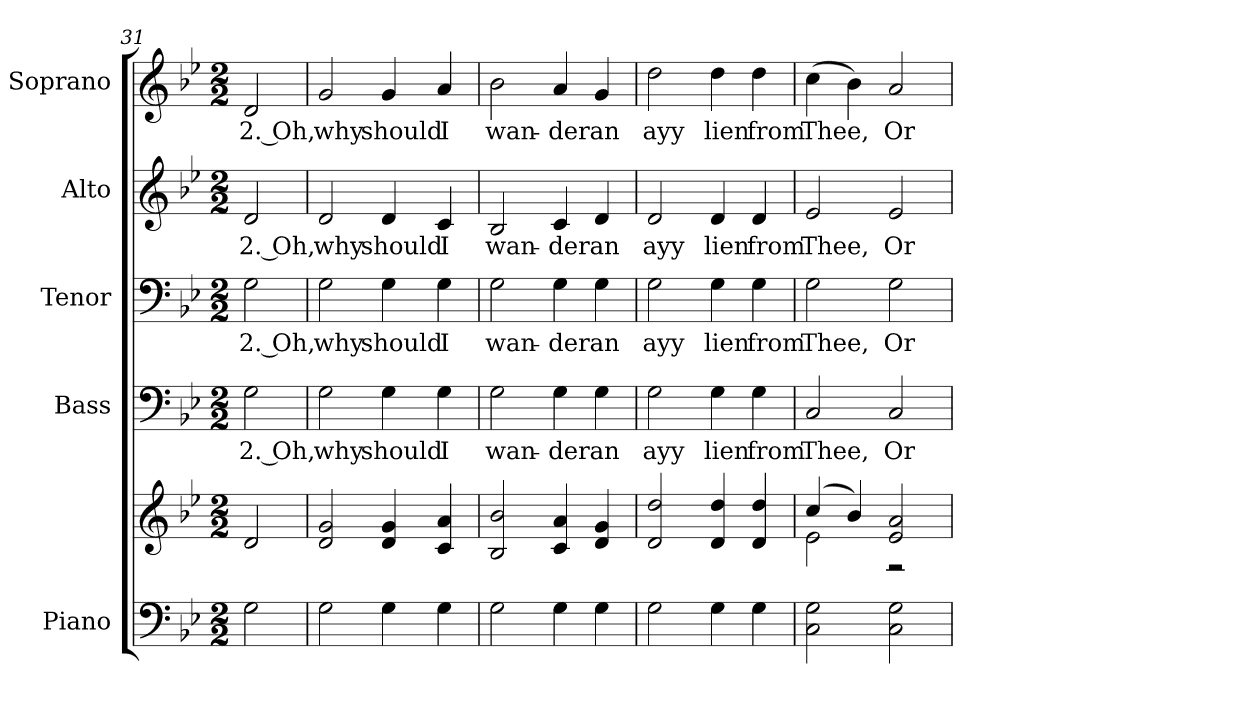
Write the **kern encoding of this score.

**kern	**kern	**kern	**text	**kern	**text	**kern	**text	**kern	**text
*part5	*part5	*part4	*part4	*part3	*part3	*part2	*part2	*part1	*part1
*staff6	*staff5	*staff4	*staff4	*staff3	*staff3	*staff2	*staff2	*staff1	*staff1
*I"Piano	*	*I"Bass	*	*I"Tenor	*	*I"Alto	*	*I"Soprano	*
*I'Pno.	*	*I'B.	*	*I'T.	*	*I'A.	*	*I'S.	*
!!LO:PB:g=z
*clefF4	*clefG2	*clefF4	*	*clefF4	*	*clefG2	*	*clefG2	*
*k[b-e-]	*k[b-e-]	*k[b-e-]	*	*k[b-e-]	*	*k[b-e-]	*	*k[b-e-]	*
*B-:	*B-:	*B-:	*	*B-:	*	*B-:	*	*B-:	*
*M2/2	*M2/2	*M2/2	*	*M2/2	*	*M2/2	*	*M2/2	*
=31	=31	=31	=31	=31	=31	=31	=31	=31	=31
!	!	!	!LO:LY:b:color=#000000	!	!	!	!	!	!
!	!	!	!	!	!LO:LY:b:color=#000000	!	!	!	!
!	!	!	!	!	!	!	!LO:LY:b:color=#000000	!	!
!	!	!	!	!	!	!	!	!	!LO:LY:b:color=#000000
2Gi\	2di/	2Gi\	2. Oh,	2Gi\	2. Oh,	2di/	2. Oh,	2di/	2. Oh,
=32	=32	=32	=32	=32	=32	=32	=32	=32	=32
!	!	!	!LO:LY:b:color=#000000	!	!	!	!	!	!
!	!	!	!	!	!LO:LY:b:color=#000000	!	!	!	!
!	!	!	!	!	!	!	!LO:LY:b:color=#000000	!	!
!	!	!	!	!	!	!	!	!	!LO:LY:b:color=#000000
2Gi\	2di/ 2gi	2Gi\	why	2Gi\	why	2di/	why	2gi/	why
!	!	!	!LO:LY:b:color=#000000	!	!	!	!	!	!
!	!	!	!	!	!LO:LY:b:color=#000000	!	!	!	!
!	!	!	!	!	!	!	!LO:LY:b:color=#000000	!	!
!	!	!	!	!	!	!	!	!	!LO:LY:b:color=#000000
4Gi\	4di/ 4gi	4Gi\	should	4Gi\	should	4di/	should	4gi/	should
!	!	!	!LO:LY:b:color=#000000	!	!	!	!	!	!
!	!	!	!	!	!LO:LY:b:color=#000000	!	!	!	!
!	!	!	!	!	!	!	!LO:LY:b:color=#000000	!	!
!	!	!	!	!	!	!	!	!	!LO:LY:b:color=#000000
4Gi\	4ci/ 4ai	4Gi\	I	4Gi\	I	4ci/	I	4ai/	I
!!LO:LB:g=z
=33	=33	=33	=33	=33	=33	=33	=33	=33	=33
!	!	!	!LO:LY:b:color=#000000	!	!	!	!	!	!
!	!	!	!	!	!LO:LY:b:color=#000000	!	!	!	!
!	!	!	!	!	!	!	!LO:LY:b:color=#000000	!	!
!	!	!	!	!	!	!	!	!	!LO:LY:b:color=#000000
2Gi\	2B-i/ 2b-i	2Gi\	wan-	2Gi\	wan-	2B-i/	wan-	2b-i\	wan-
!	!	!	!LO:LY:b:color=#000000	!	!	!	!	!	!
!	!	!	!	!	!LO:LY:b:color=#000000	!	!	!	!
!	!	!	!	!	!	!	!LO:LY:b:color=#000000	!	!
!	!	!	!	!	!	!	!	!	!LO:LY:b:color=#000000
4Gi\	4ci/ 4ai	4Gi\	-der	4Gi\	-der	4ci/	-der	4ai/	-der
!	!	!	!LO:LY:b:color=#000000	!	!	!	!	!	!
!	!	!	!	!	!LO:LY:b:color=#000000	!	!	!	!
!	!	!	!	!	!	!	!LO:LY:b:color=#000000	!	!
!	!	!	!	!	!	!	!	!	!LO:LY:b:color=#000000
4Gi\	4di/ 4gi	4Gi\	an	4Gi\	an	4di/	an	4gi/	an
=34	=34	=34	=34	=34	=34	=34	=34	=34	=34
!	!	!	!LO:LY:b:color=#000000	!	!	!	!	!	!
!	!	!	!	!	!LO:LY:b:color=#000000	!	!	!	!
!	!	!	!	!	!	!	!LO:LY:b:color=#000000	!	!
!	!	!	!	!	!	!	!	!	!LO:LY:b:color=#000000
2Gi\	2di/ 2ddi	2Gi\	ayy	2Gi\	ayy	2di/	ayy	2ddi\	ayy
!	!	!	!LO:LY:b:color=#000000	!	!	!	!	!	!
!	!	!	!	!	!LO:LY:b:color=#000000	!	!	!	!
!	!	!	!	!	!	!	!LO:LY:b:color=#000000	!	!
!	!	!	!	!	!	!	!	!	!LO:LY:b:color=#000000
4Gi\	4di/ 4ddi	4Gi\	lien	4Gi\	lien	4di/	lien	4ddi\	lien
!	!	!	!LO:LY:b:color=#000000	!	!	!	!	!	!
!	!	!	!	!	!LO:LY:b:color=#000000	!	!	!	!
!	!	!	!	!	!	!	!LO:LY:b:color=#000000	!	!
!	!	!	!	!	!	!	!	!	!LO:LY:b:color=#000000
4Gi\	4di/ 4ddi	4Gi\	from	4Gi\	from	4di/	from	4ddi\	from
!!LO:PB:g=z
=35	=35	=35	=35	=35	=35	=35	=35	=35	=35
*	*^	*	*	*	*	*	*	*	*
!	!	!	!	!LO:LY:b:color=#000000	!	!	!	!	!	!
!	!	!	!	!	!	!LO:LY:b:color=#000000	!	!	!	!
!	!	!	!	!	!	!	!	!LO:LY:b:color=#000000	!	!
!	!	!	!	!	!	!	!	!	!	!LO:LY:b:color=#000000
2Ci\ 2Gi	(4cci/	2e-i\	2Ci/	Thee,	2Gi\	Thee,	2e-i/	Thee,	(4cci\	Thee,
.	4b-i/)	.	.	.	.	.	.	.	4b-i\)	.
!	!	!	!	!LO:LY:b:color=#000000	!	!	!	!	!	!
!	!	!	!	!	!	!LO:LY:b:color=#000000	!	!	!	!
!	!	!	!	!	!	!	!	!LO:LY:b:color=#000000	!	!
!	!	!	!	!	!	!	!	!	!	!LO:LY:b:color=#000000
2Ci\ 2Gi	2e-i/ 2ai	2r	2Ci/	Or	2Gi\	Or	2e-i/	Or	2ai/	Or
*	*v	*v	*	*	*	*	*	*	*	*
=	=	=	=	=	=	=	=	=	=
*-	*-	*-	*-	*-	*-	*-	*-	*-	*-
